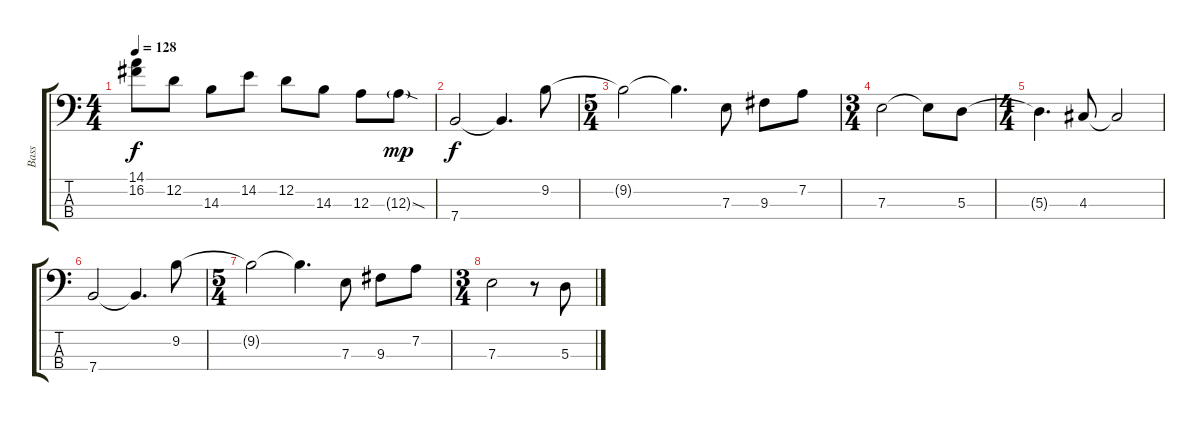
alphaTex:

\track ("Bass" "Bass") {instrument electricbassfinger}
\staff {score tabs}
\tuning (G2 D2 A1 E1) {hide}
\ts (4 4)
\tempo 128
\clef f4
\ks c
(14.1{t} 16.2{t}).8{dy f} 12.2.8 14.3.8 14.2.8 12.2.8 14.3.8 12.3.8 12.3{sod g}.8{dy mp} |
7.4.2{dy f} 7.4{t}.4{d} 9.2.8 |
\ts (5 4)
9.2{t}.2 9.2{t}.4{d} 7.3.8 9.3.8 7.2.8 |
\ts (3 4)
7.3.2 7.3{t}.8 5.3.8 |
\ts (4 4)
5.3{t}.4{d} 4.3.8 4.3{t}.2 |
7.4.2 7.4{t}.4{d} 9.2.8 |
\ts (5 4)
9.2{t}.2 9.2{t}.4{d} 7.3.8 9.3.8 7.2.8 |
\ts (3 4)
7.3.2 r.8 5.3.8
